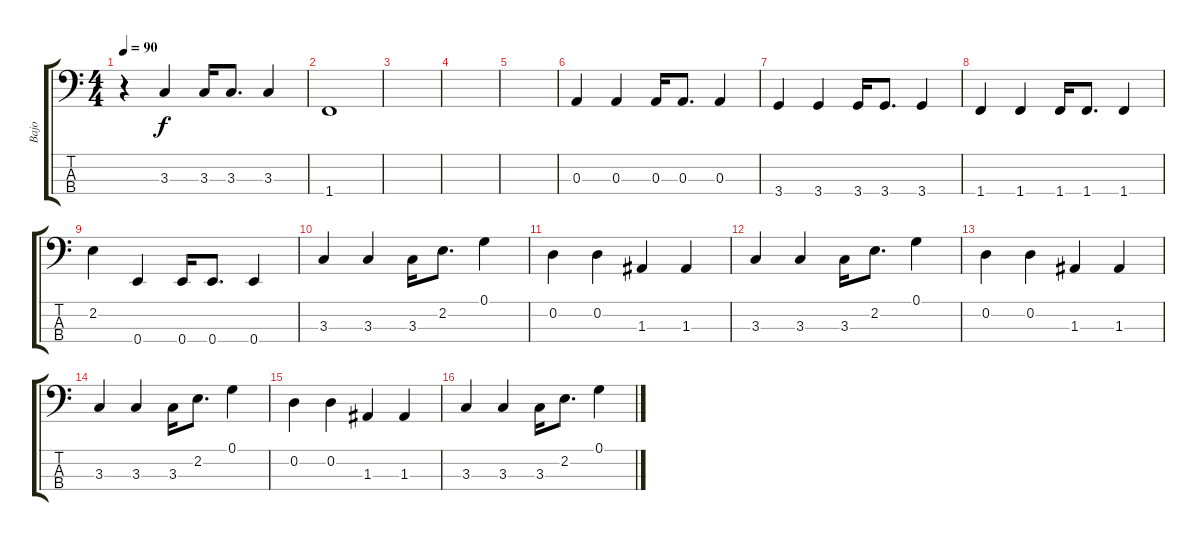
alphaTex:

\track ("Bajo" "Bajo") {instrument electricbasspick}
\staff {score tabs}
\tuning (G2 D2 A1 E1) {hide}
\ts (4 4)
\tempo 90
\clef f4
\ks c
r.4{dy f} 3.3.4 3.3.16 3.3.8{d} 3.3.4 |
1.4.1 |
|
|
|
0.3.4 0.3.4 0.3.16 0.3.8{d} 0.3.4 |
3.4.4 3.4.4 3.4.16 3.4.8{d} 3.4.4 |
1.4.4 1.4.4 1.4.16 1.4.8{d} 1.4.4 |
2.2.4 0.4.4 0.4.16 0.4.8{d} 0.4.4 |
3.3.4 3.3.4 3.3.16 2.2.8{d} 0.1.4 |
0.2.4 0.2.4 1.3.4 1.3.4 |
3.3.4 3.3.4 3.3.16 2.2.8{d} 0.1.4 |
0.2.4 0.2.4 1.3.4 1.3.4 |
3.3.4 3.3.4 3.3.16 2.2.8{d} 0.1.4 |
0.2.4 0.2.4 1.3.4 1.3.4 |
3.3.4 3.3.4 3.3.16 2.2.8{d} 0.1.4
